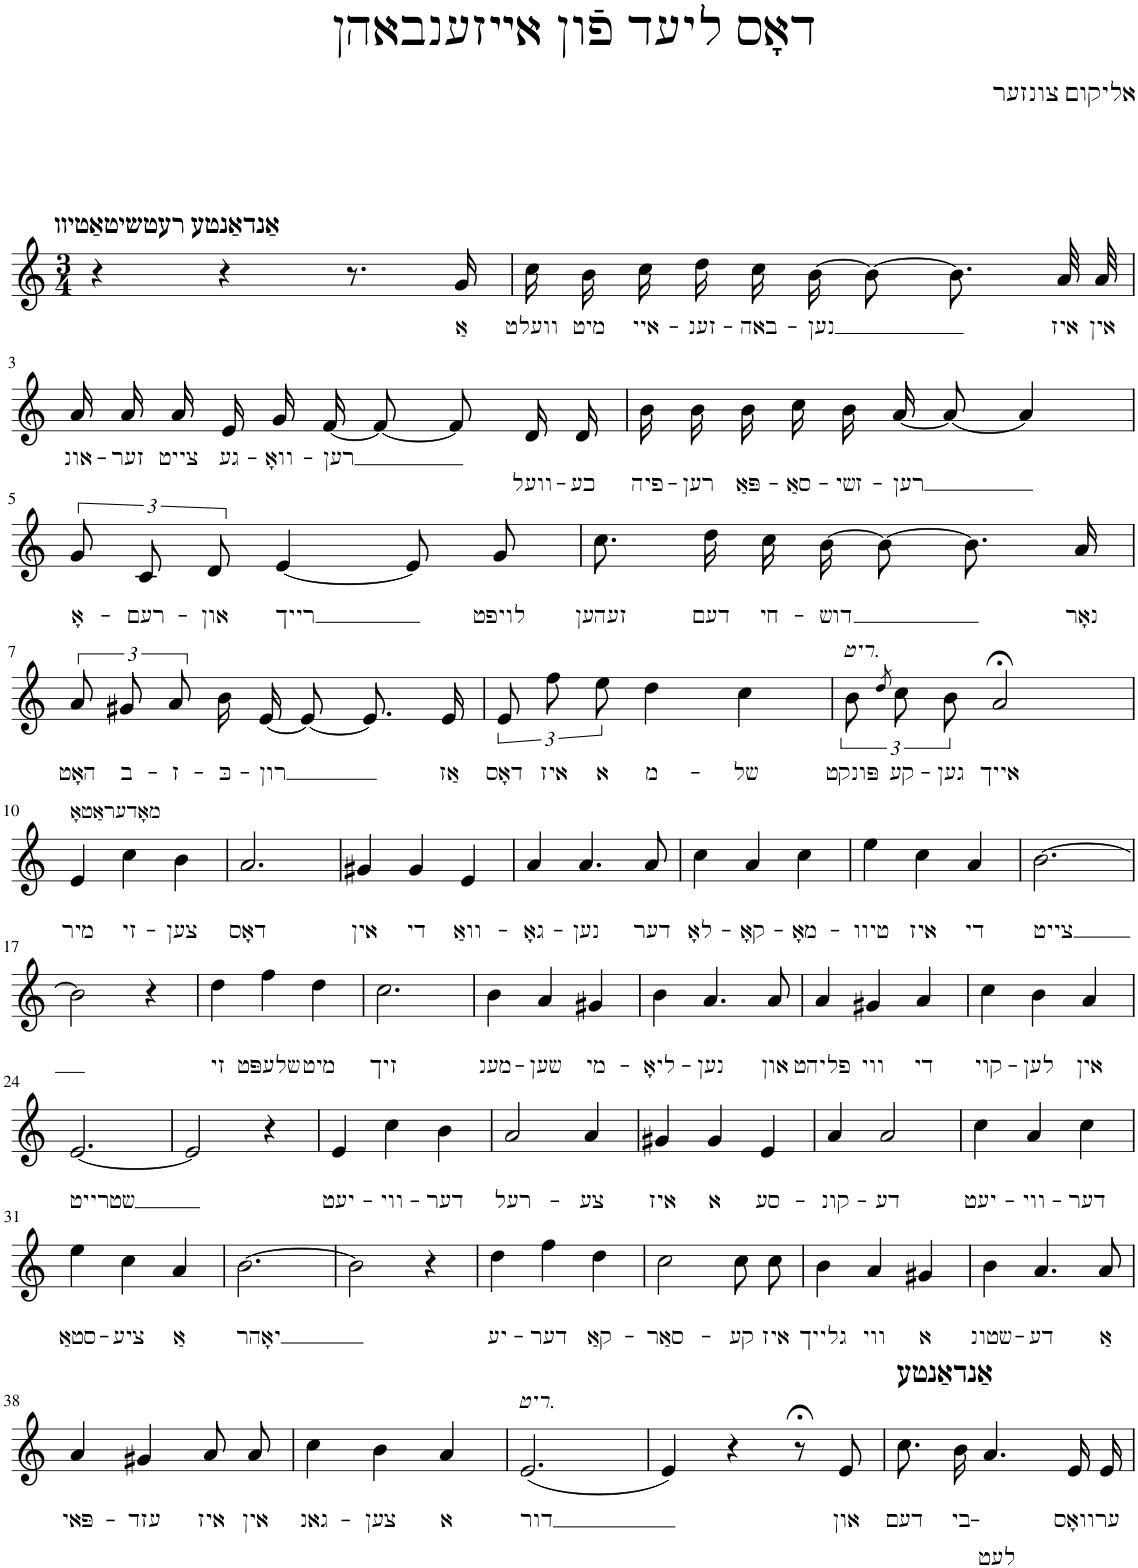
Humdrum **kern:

**kern	**text	**text
*part1	*part1	*part1
*staff1	*staff1	*staff1
*I"Piano	*	*
*I'Pno.	*	*
*clefG2	*	*
*k[]	*	*
*M3/4	*	*
=1	=1	=1
!LO:TX:a:B:t=אַנדאַנטע רעטשיטאַטיװ	!	!
4r	.	.
4r	.	.
8.r	.	.
!	!LO:LY:b	!
16g/	אַ	.
=2	=2	=2
!	!LO:LY:b	!
16cc\LL	וועלט	.
!	!LO:LY:b	!
16b\J	מיט	.
!	!LO:LY:b	!
16cc\L	איי-	.
!	!LO:LY:b	!
16dd\JJ	-זענ-	.
!	!LO:LY:b	!
16cc\LL	-באה-	.
!	!LO:LY:b	!
[16b\J	-נען	.
8b\J_	.	.
8.b/L]	.	.
!	!LO:LY:b	!
32a/LL	איז	.
!	!LO:LY:b	!
32a/JJJ	אין	.
!!LO:LB:g=z
=3	=3	=3
!	!LO:LY:b	!
16a/LL	אונ-	.
!	!LO:LY:b	!
16a/J	-זער	.
!	!LO:LY:b	!
16a/L	צייט	.
!	!LO:LY:b	!
16e/JJ	גע-	.
!	!LO:LY:b	!
16g/LL	-וואָ-	.
!	!LO:LY:b	!
[16f/J	-רען	.
8f/J_	.	.
8f/L]	.	.
!	!	!LO:LY:b
16d/L	.	וועל-
!	!	!LO:LY:b
16d/JJ	.	-כע
=4	=4	=4
!	!	!LO:LY:b
16b\LL	.	פיה-
!	!	!LO:LY:b
16b\J	.	-רען
!	!	!LO:LY:b
16b\L	.	פּאַ-
!	!	!LO:LY:b
16cc\JJ	.	-סאַ-
!	!	!LO:LY:b
16b/LL	.	-זשי-
!	!	!LO:LY:b
[16a/J	.	-רען
8a/J_	.	.
4a/]	.	.
!!LO:LB:g=z
=5	=5	=5
!	!	!LO:LY:b
12g/L	.	אָ-
!	!	!LO:LY:b
12c/	.	-רעם-
!	!	!LO:LY:b
12d/J	.	-און
!	!	!LO:LY:b
[4e/	.	רייך
8e/L]	.	.
!	!	!LO:LY:b
8g/J	.	לויפט
=6	=6	=6
!	!	!LO:LY:b
8.cc\L	.	זעהען
!	!	!LO:LY:b
16dd\Jk	.	דעם
!	!	!LO:LY:b
16cc\LL	.	חי-
!	!	!LO:LY:b
[16b\J	.	-דוש
8b\J_	.	.
8.b/L]	.	.
!	!	!LO:LY:b
16a/Jk	.	נאָר
!!LO:LB:g=z
=7	=7	=7
!	!	!LO:LY:b
12a/L	.	האָט
!	!	!LO:LY:b
12g#X/	.	ב-
!	!	!LO:LY:b
12a/J	.	-ז-
!	!	!LO:LY:b
16b/LL	.	-כּ-
!	!	!LO:LY:b
[16e/J	.	-רון
8e/J_	.	.
8.e/L]	.	.
!	!	!LO:LY:b
16e/Jk	.	אַז
=8	=8	=8
!	!	!LO:LY:b
12e/L	.	דאָס
!	!	!LO:LY:b
12ff/	.	איז
!	!	!LO:LY:b
12ee/J	.	א
!	!	!LO:LY:b
4dd\	.	מ-
!	!	!LO:LY:b
4cc\	.	-של
=9	=9	=9
!LO:TX:a:i:t=.ריט	!	!
!	!	!LO:LY:b
12b\L	.	פּונקט
8qdd\	.	.
!	!	!LO:LY:b
12cc\	.	קע-
!	!	!LO:LY:b
12b\J	.	-גען
!	!	!LO:LY:b
2a;</	.	אייך
!!LO:LB:g=z
=10	=10	=10
!LO:TX:a:t=מאָדעראַטאָ	!	!
!	!	!LO:LY:b
4e/	.	מיר
!	!	!LO:LY:b
4cc\	.	זי-
!	!	!LO:LY:b
4b\	.	-צען
=11	=11	=11
!	!	!LO:LY:b
2.a/	.	דאָס
=12	=12	=12
!	!	!LO:LY:b
4g#X/	.	אין
!	!	!LO:LY:b
4g#/	.	די
!	!	!LO:LY:b
4e/	.	וואַ-
=13	=13	=13
!	!	!LO:LY:b
4a/	.	-גאָ-
!	!	!LO:LY:b
4.a/	.	-נען
!	!	!LO:LY:b
8a/	.	דער
=14	=14	=14
!	!	!LO:LY:b
4cc\	.	לאָ-
!	!	!LO:LY:b
4a/	.	-קאָ-
!	!	!LO:LY:b
4cc\	.	-מאָ-
=15	=15	=15
!	!	!LO:LY:b
4ee\	.	-טיוו
!	!	!LO:LY:b
4cc\	.	איז
!	!	!LO:LY:b
4a/	.	די
=16	=16	=16
!	!	!LO:LY:b
[2.b\	.	צייט
!!LO:LB:g=z
=17	=17	=17
2b\]	.	.
4r	.	.
=18	=18	=18
!	!	!LO:LY:b
4dd\	.	זי
!	!	!LO:LY:b
4ff\	.	שלעפּט
!	!	!LO:LY:b
4dd\	.	מיט
=19	=19	=19
!	!	!LO:LY:b
2.cc\	.	זיך
=20	=20	=20
!	!	!LO:LY:b
4b\	.	מענ-
!	!	!LO:LY:b
4a/	.	-שען
!	!	!LO:LY:b
4g#X/	.	מי-
=21	=21	=21
!	!	!LO:LY:b
4b\	.	-ליאָ-
!	!	!LO:LY:b
4.a/	.	נען
!	!	!LO:LY:b
8a/	.	און
=22	=22	=22
!	!	!LO:LY:b
4a/	.	פליהט
!	!	!LO:LY:b
4g#X/	.	ווי
!	!	!LO:LY:b
4a/	.	די
=23	=23	=23
!	!	!LO:LY:b
4cc\	.	קוי-
!	!	!LO:LY:b
4b\	.	-לען
!	!	!LO:LY:b
4a/	.	אין
!!LO:LB:g=z
=24	=24	=24
!	!	!LO:LY:b
[2.e/	.	שטרייט
=25	=25	=25
2e/]	.	.
4r	.	.
=26	=26	=26
!	!	!LO:LY:b
4e/	.	יעט-
!	!	!LO:LY:b
4cc\	.	-ווי-
!	!	!LO:LY:b
4b\	.	-דער
=27	=27	=27
!	!	!LO:LY:b
2a/	.	רעל-
!	!	!LO:LY:b
4a/	.	-צע
=28	=28	=28
!	!	!LO:LY:b
4g#X/	.	איז
!	!	!LO:LY:b
4g#/	.	א
!	!	!LO:LY:b
4e/	.	סע-
=29	=29	=29
!	!	!LO:LY:b
4a/	.	-קונ-
!	!	!LO:LY:b
2a/	.	-דע
=30	=30	=30
!	!	!LO:LY:b
4cc\	.	יעט-
!	!	!LO:LY:b
4a/	.	-ווי-
!	!	!LO:LY:b
4cc\	.	-דער
!!LO:LB:g=z
=31	=31	=31
!	!	!LO:LY:b
4ee\	.	סטאַ-
!	!	!LO:LY:b
4cc\	.	-ציע
!	!	!LO:LY:b
4a/	.	אַ
=32	=32	=32
!	!	!LO:LY:b
[2.b\	.	יאָהר
=33	=33	=33
2b\]	.	.
4r	.	.
=34	=34	=34
!	!	!LO:LY:b
4dd\	.	יע-
!	!	!LO:LY:b
4ff\	.	-דער
!	!	!LO:LY:b
4dd\	.	קאַ-
=35	=35	=35
!	!	!LO:LY:b
2cc\	.	-סאַר-
!	!	!LO:LY:b
8cc\L	.	-קע
!	!	!LO:LY:b
8cc\J	.	איז
=36	=36	=36
!	!	!LO:LY:b
4b\	.	גלייך
!	!	!LO:LY:b
4a/	.	ווי
!	!	!LO:LY:b
4g#X/	.	א
=37	=37	=37
!	!	!LO:LY:b
4b\	.	שטונ-
!	!	!LO:LY:b
4.a/	.	-דע
!	!	!LO:LY:b
8a/	.	אַ
!!LO:LB:g=z
=38	=38	=38
!	!	!LO:LY:b
4a/	.	פּאי-
!	!	!LO:LY:b
4g#X/	.	-עזד
!	!	!LO:LY:b
8a/L	.	איז
!	!	!LO:LY:b
8a/J	.	אין
=39	=39	=39
!	!	!LO:LY:b
4cc\	.	גאנ-
!	!	!LO:LY:b
4b\	.	-צען
!	!	!LO:LY:b
4a/	.	א
=40	=40	=40
!LO:TX:a:i:t=.ריט	!	!
!	!	!LO:LY:b
(2.e/	.	דור
=41	=41	=41
4e/)	.	.
4r	.	.
8r;<	.	.
!	!	!LO:LY:b
8e/	.	און
=42	=42	=42
!LO:TX:a:B:t=אַנדאַנטע	!	!
!	!	!LO:LY:b
8.cc\L	.	דעם
!	!	!LO:LY:b
16b\Jk	.	בי-
!	!	!LO:LY:b
4.a/	.	-לעט
!	!	!LO:LY:b
16e/LL	.	וואָס
!	!	!LO:LY:b
16e/JJ	.	ער
=	=	=
*-	*-	*-
